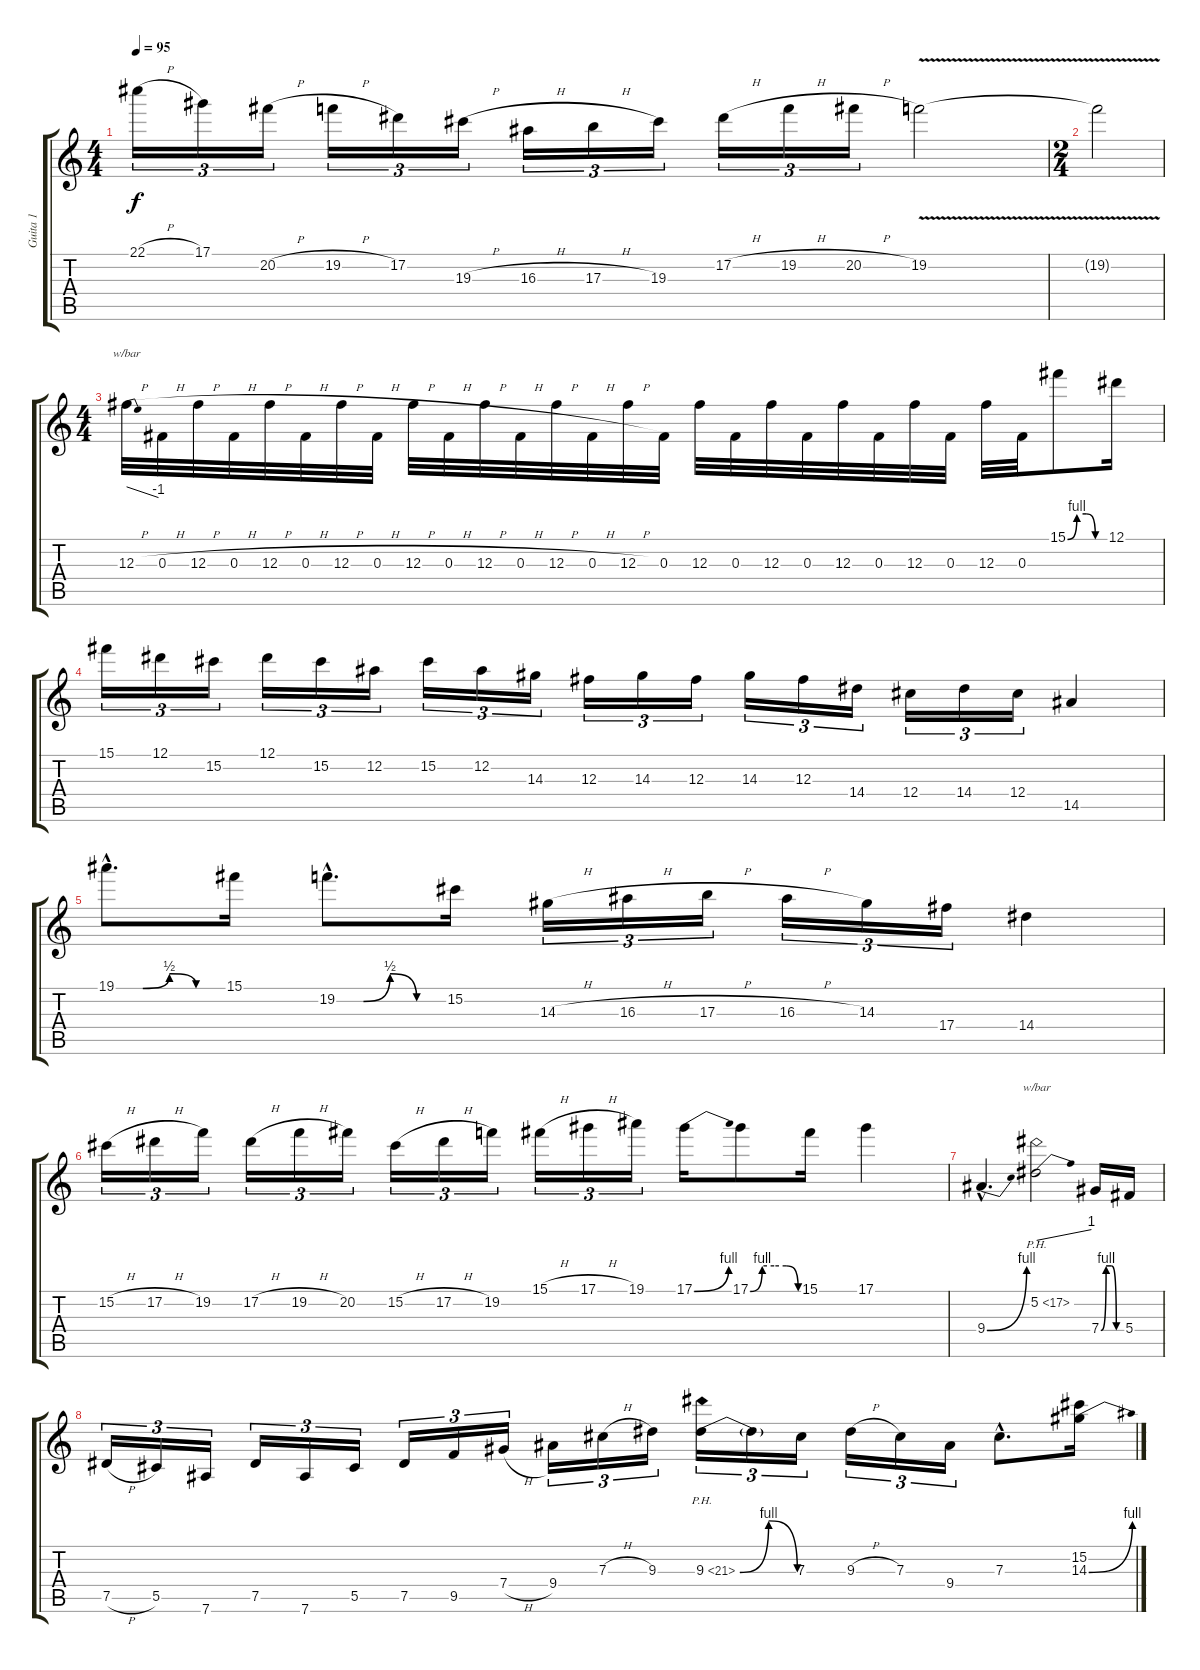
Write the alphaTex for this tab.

\track ("Guita 1" "Guita 1") {instrument distortionguitar}
\staff {score tabs}
\tuning (Eb4 Bb3 Gb3 Db3 Ab2 Eb2) {hide}
\ts (4 4)
\tempo 95
\clef g2
\ks c
22.1{h}.16{tu (3 2) dy f} 17.1.16{tu (3 2)} 20.2{h}.16{tu (3 2)} 19.2{h}.16{tu (3 2)} 17.2.16{tu (3 2)} 19.3{h}.16{tu (3 2)} 16.3{h}.16{tu (3 2)} 17.3{h}.16{tu (3 2)} 19.3.16{tu (3 2)} 17.2{h}.16{tu (3 2)} 19.2{h}.16{tu (3 2)} 20.2{h}.16{tu (3 2)} 19.2{v}.2 |
\ts (2 4)
19.2{t}.2 |
\ts (4 4)
12.3{h}.32{tbe (dive default 0 0 60 -4)} 0.3{h}.32 12.3{h}.32 0.3{h}.32 12.3{h}.32 0.3{h}.32 12.3{h}.32 0.3{h}.32 12.3{h}.32 0.3{h}.32 12.3{h}.32 0.3{h}.32 12.3{h}.32 0.3{h}.32 12.3{h}.32 0.3.32 12.3.32 0.3.32 12.3.32 0.3.32 12.3.32 0.3.32 12.3.32 0.3.32 12.3.32 0.3.32 15.1{be (custom 0 0 15 4 30 4 45 0 60 0)}.8 12.1.16 |
15.1.16{tu (3 2)} 12.1.16{tu (3 2)} 15.2.16{tu (3 2)} 12.1.16{tu (3 2)} 15.2.16{tu (3 2)} 12.2.16{tu (3 2)} 15.2.16{tu (3 2)} 12.2.16{tu (3 2)} 14.3.16{tu (3 2)} 12.3.16{tu (3 2)} 14.3.16{tu (3 2)} 12.3.16{tu (3 2)} 14.3.16{tu (3 2)} 12.3.16{tu (3 2)} 14.4.16{tu (3 2)} 12.4.16{tu (3 2)} 14.4.16{tu (3 2)} 12.4.16{tu (3 2)} 14.5.4 |
19.1{be (custom 0 0 15 0 30 2 45 0 60 0) hac}.8{d} 15.1.16 19.2{be (custom 0 0 15 0 30 2 45 0 60 0) hac}.8{d} 15.2.16 14.3{h}.16{tu (3 2)} 16.3{h}.16{tu (3 2)} 17.3{h}.16{tu (3 2)} 16.3{h}.16{tu (3 2)} 14.3.16{tu (3 2)} 17.4.16{tu (3 2)} 14.4.4 |
15.2{h}.16{tu (3 2)} 17.2{h}.16{tu (3 2)} 19.2.16{tu (3 2)} 17.2{h}.16{tu (3 2)} 19.2{h}.16{tu (3 2)} 20.2.16{tu (3 2)} 15.2{h}.16{tu (3 2)} 17.2{h}.16{tu (3 2)} 19.2.16{tu (3 2)} 15.1{h}.16{tu (3 2)} 17.1{h}.16{tu (3 2)} 19.1.16{tu (3 2)} 17.1{be (bend 0 0 60 4)}.16 17.1{be (custom 0 0 15 4 30 4 45 4 60 0)}.8 15.1.16 17.1.4 |
9.4{be (bend 0 0 60 4) hac}.4{d} 5.2{ph 12}.2{tbe (dive default 0 0 60 4)} 7.4{be (custom 0 0 15 4 30 4 45 0 60 0)}.16 5.4.16 |
7.5{h}.16{tu (3 2)} 5.5.16{tu (3 2)} 7.6.16{tu (3 2)} 7.5.16{tu (3 2)} 7.6.16{tu (3 2)} 5.5.16{tu (3 2)} 7.5.16{tu (3 2)} 9.5.16{tu (3 2)} 7.4{h}.16{tu (3 2)} 9.4.16{tu (3 2)} 7.3{h}.16{tu (3 2)} 9.3.16{tu (3 2)} 9.3{be (bendrelease 0 0 15 4 45 4 60 0) ph 12}.16{tu (3 2)} 9.3{t}.16{tu (3 2)} 7.3.16{tu (3 2)} 9.3{h}.16{tu (3 2)} 7.3.16{tu (3 2)} 9.4.16{tu (3 2)} 7.3{hac}.8{d} (15.2 14.3{be (bend 0 0 60 4)}).16
